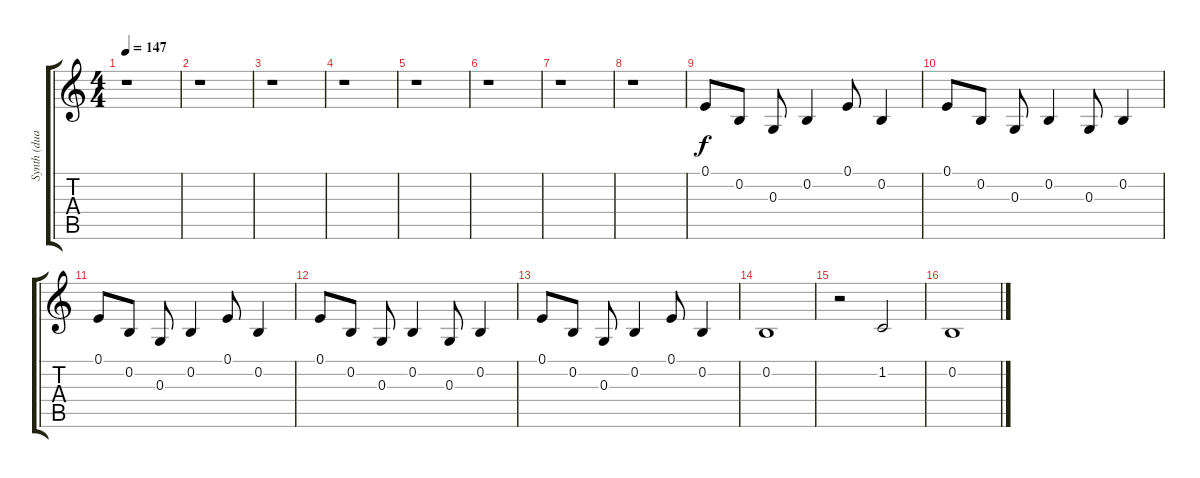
\track ("Synth (dual of piano)" "Synth (dua") {instrument stringensemble1}
\staff {score tabs}
\tuning (E4 B3 G3 D3 A2 E2) {hide}
\ts (4 4)
\tempo 147
\clef g2
\ks c
r.1{dy f} |
r.1 |
r.1 |
r.1 |
r.1 |
r.1 |
r.1 |
r.1 |
0.1.8 0.2.8 0.3.8 0.2.4 0.1.8 0.2.4 |
0.1.8 0.2.8 0.3.8 0.2.4 0.3.8 0.2.4 |
0.1.8 0.2.8 0.3.8 0.2.4 0.1.8 0.2.4 |
0.1.8 0.2.8 0.3.8 0.2.4 0.3.8 0.2.4 |
0.1.8 0.2.8 0.3.8 0.2.4 0.1.8 0.2.4 |
0.2.1 |
r.2 1.2.2 |
0.2.1
